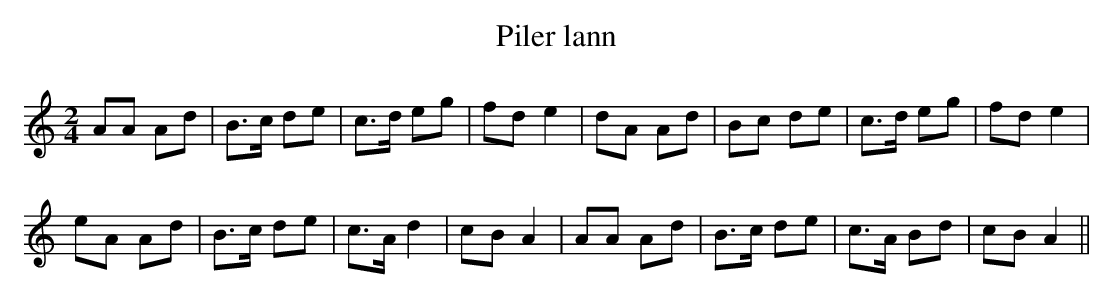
X:1
T:Piler lann
M:2/4
L:1/8
K:C
AA Ad|B>c de|c>d eg|fd e2|dA Ad|Bc de|c>d eg|fd e2|
eA Ad|B>c de|c>Ad2|\
cB A2|AA Ad|B>c de|c>A Bd|cB A2||
